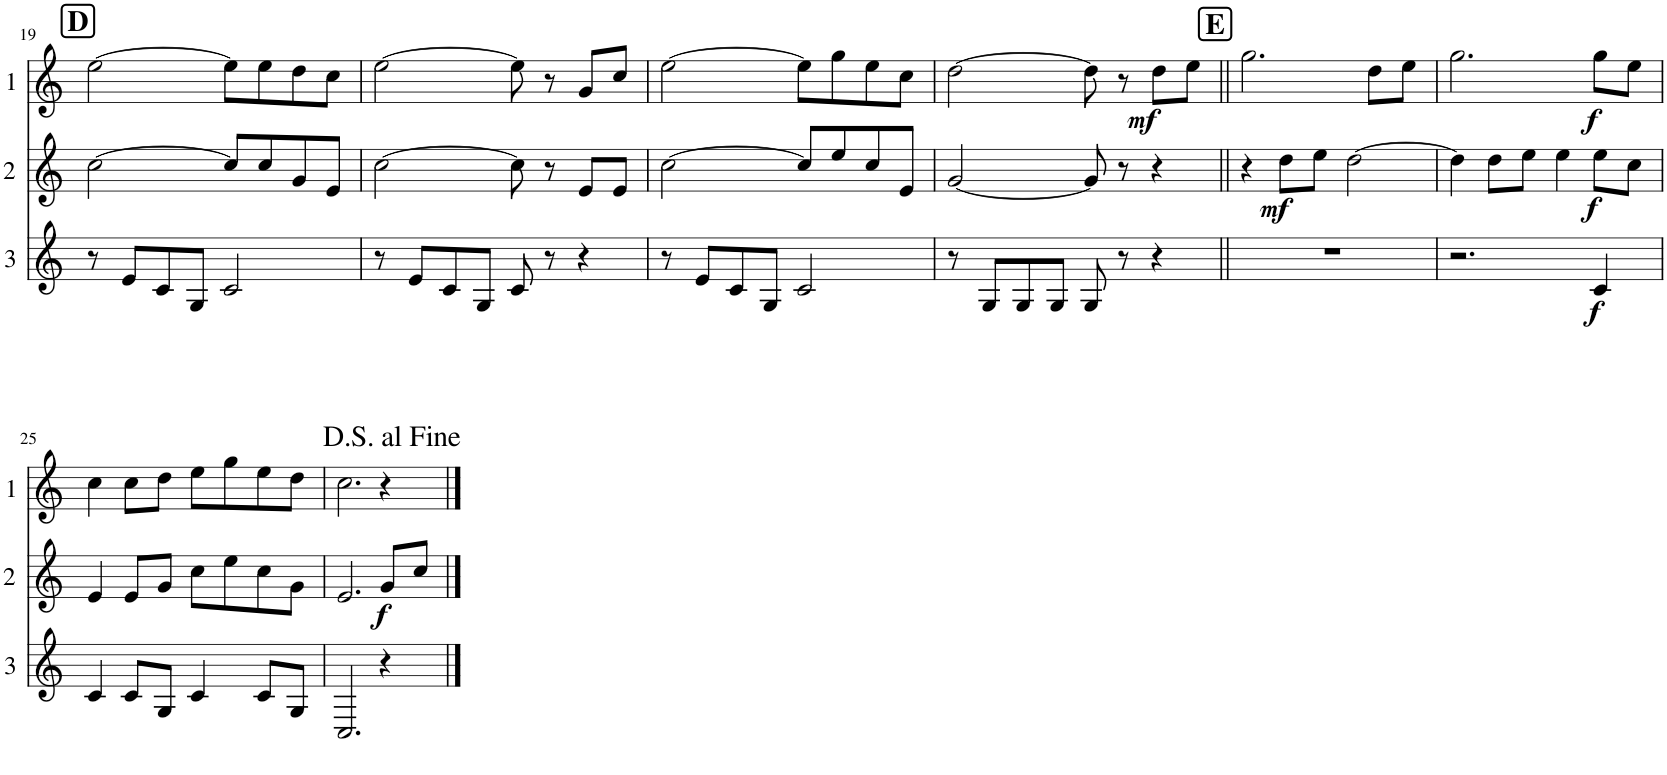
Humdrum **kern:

**kern	**dynam	**kern	**dynam	**kern	**dynam
*part3	*part3	*part2	*part2	*part1	*part1
*staff3	*staff3	*staff2	*staff2	*staff1	*staff1
*I"Cor 3	*	*I"Cor 2	*	*I"Cor 1	*
!!LO:PB:g=z
*clefG2	*	*clefG2	*	*clefG2	*
*Trd4c7	*	*Trd4c7	*	*Trd4c7	*
*k[]	*	*k[]	*	*k[]	*
*M4/4	*	*M4/4	*	*M4/4	*
!!LO:REH:place=s1:a:B:cj:fs=14:t=D
=19	=19	=19	=19	=19	=19
8r	.	[2cc\	.	[2ee\	.
8e/L	.	.	.	.	.
8c/	.	.	.	.	.
8G/J	.	.	.	.	.
2c/	.	8cc/L]	.	8ee\L]	.
.	.	8cc/	.	8ee\	.
.	.	8g/	.	8dd\	.
.	.	8e/J	.	8cc\J	.
=20	=20	=20	=20	=20	=20
8r	.	[2cc\	.	[2ee\	.
8e/L	.	.	.	.	.
8c/	.	.	.	.	.
8G/J	.	.	.	.	.
8c/	.	8cc\]	.	8ee\]	.
8r	.	8r	.	8r	.
4r	.	8e/L	.	8g/L	.
.	.	8e/J	.	8cc/J	.
=21	=21	=21	=21	=21	=21
8r	.	[2cc\	.	[2ee\	.
8e/L	.	.	.	.	.
8c/	.	.	.	.	.
8G/J	.	.	.	.	.
2c/	.	8cc/L]	.	8ee\L]	.
.	.	8ee/	.	8gg\	.
.	.	8cc/	.	8ee\	.
.	.	8e/J	.	8cc\J	.
=22	=22	=22	=22	=22	=22
8r	.	[2g/	.	[2dd\	.
8G/L	.	.	.	.	.
8G/	.	.	.	.	.
8G/J	.	.	.	.	.
8G/	.	8g/]	.	8dd\]	.
8r	.	8r	.	8r	.
!	!	!	!	!	!LO:DY:b
4r	.	4r	.	8dd\L	mf
.	.	.	.	8ee\J	.
!!LO:REH:place=s1:a:B:cj:fs=14:t=E
=23||	=23||	=23||	=23||	=23||	=23||
1r	.	4r	.	2.gg\	.
!	!	!	!LO:DY:b	!	!
.	.	8dd\L	mf	.	.
.	.	8ee\J	.	.	.
.	.	[2dd\	.	.	.
.	.	.	.	8dd\L	.
.	.	.	.	8ee\J	.
=24	=24	=24	=24	=24	=24
2.r	.	4dd\]	.	2.gg\	.
.	.	8dd\L	.	.	.
.	.	8ee\J	.	.	.
.	.	4ee\	.	.	.
!	!LO:DY:b	!	!LO:DY:b	!	!LO:DY:b
4c/	f	8ee\L	f	8gg\L	f
.	.	8cc\J	.	8ee\J	.
!!LO:LB:g=z
=25	=25	=25	=25	=25	=25
4c/	.	4e/	.	4cc\	.
8c/L	.	8e/L	.	8cc\L	.
8G/J	.	8g/J	.	8dd\J	.
4c/	.	8cc\L	.	8ee\L	.
.	.	8ee\	.	8gg\	.
8c/L	.	8cc\	.	8ee\	.
8G/J	.	8g\J	.	8dd\J	.
=26	=26	=26	=26	=26	=26
2.C/	.	2.e/	.	2.cc\	.
!	!	!	!LO:DY:b	!	!
4r	.	8g/L	f	4r	.
.	.	8cc/J	.	.	.
==	==	==	==	==	==
*-	*-	*-	*-	*-	*-
